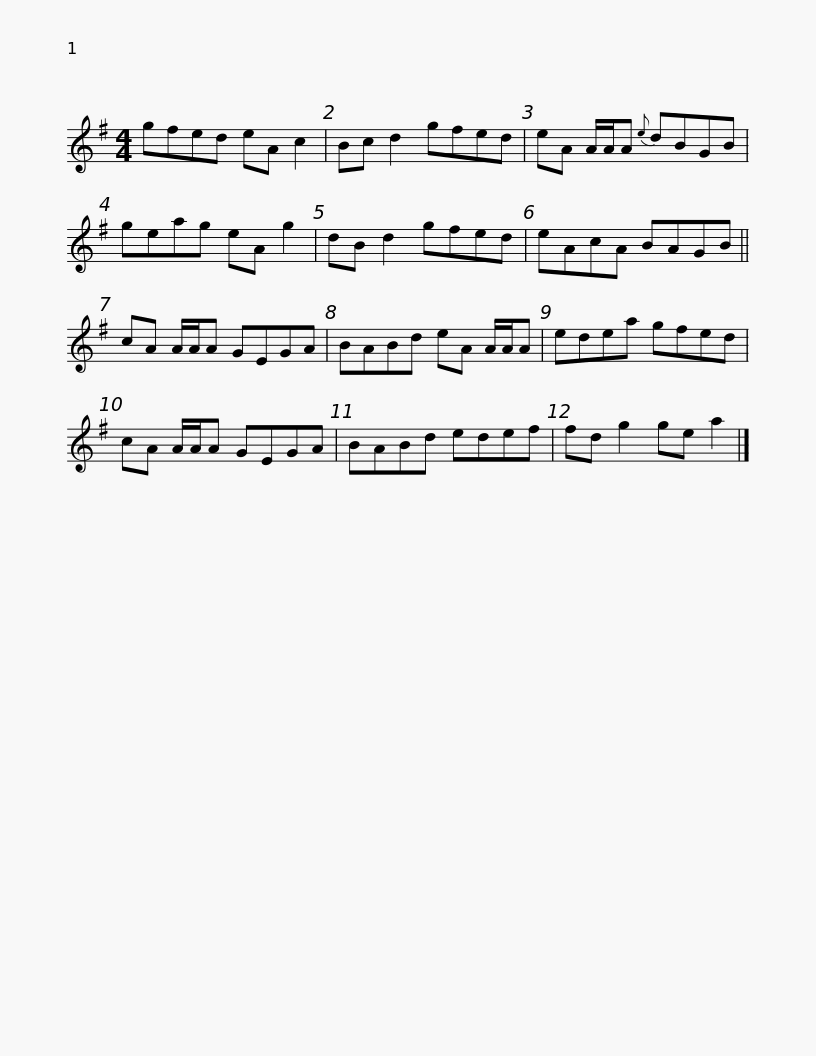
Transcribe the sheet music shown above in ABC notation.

X:1
L:1/8
M:4/4
I:linebreak $
K:G
V:1 treble
V:1
 gfed eA c2 | Bc d2 gfed | eA A/A/A{e} dBGB | geag eA g2 | dB d2 gfed |$ %5
 eAcA BAGB || cA A/A/A GEGA | BABd eA A/A/A | edea gfed | cA A/A/A GEGA |$ %10
 BABd edef | fd g2 ge a2 |] %12
